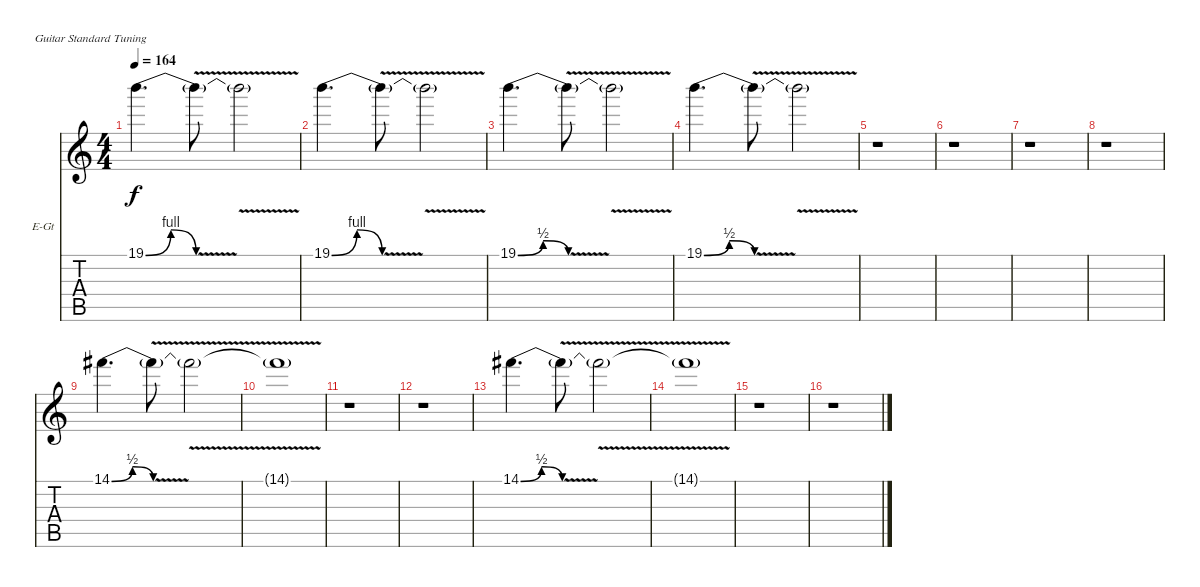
\defaultSystemsLayout 4
\bracketExtendMode nobrackets
\firstSystemTrackNameOrientation horizontal
\otherSystemsTrackNameOrientation horizontal
\track ("Mike McCready (Drive)" "E-Gt") {instrument overdrivenguitar}
\staff {score tabs}
\tuning (E4 B3 G3 D3 A2 E2)
\ts (4 4)
\tempo 164
\clef g2
\ks c
19.1{be (bendrelease 0 0 30 4 30 4 60 0)}.4{d dy f} 19.1{v t}.8 19.1{v t}.2 |
19.1{be (bendrelease 0 0 30 4 30 4 60 0)}.4{d} 19.1{v t}.8 19.1{v t}.2 |
19.1{be (bendrelease 0 0 30 2 30 2 60 0)}.4{d} 19.1{v t}.8 19.1{v t}.2 |
19.1{be (bendrelease 0 0 30 2 30 2 60 0)}.4{d} 19.1{v t}.8 19.1{v t}.2 |
r.1 |
r.1 |
r.1 |
r.1 |
14.1{be (bendrelease 0 0 30 2 30 2 60 0)}.4{d} 14.1{v t}.8 14.1{v t}.2 |
14.1{v t}.1 |
r.1 |
r.1 |
14.1{be (bendrelease 0 0 30 2 30 2 60 0)}.4{d} 14.1{v t}.8 14.1{v t}.2 |
14.1{v t}.1 |
r.1 |
r.1
